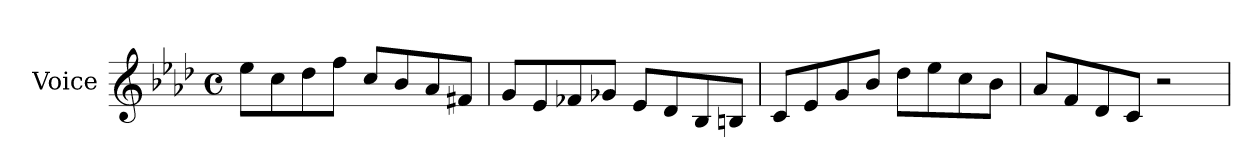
**kern
*part1
*staff1
*I"Voice
*I'Voice
*clefG2
*k[b-e-a-d-]
*M4/4
*met(c)
=1
8ee-\L
8cc\
8dd-\
8ff\J
8cc/L
8b-/
8a-/
8f#X/J
=2
8g/L
8e-/
8f-X/
8g-X/J
8e-/L
8d-/
8B-/
8Bn/J
=3
8c/L
8e-/
8g/
8b-/J
8dd-\L
8ee-\
8cc\
8b-\J
=4
8a-/L
8f/
8d-/
8c/J
2rcc
=
*-
